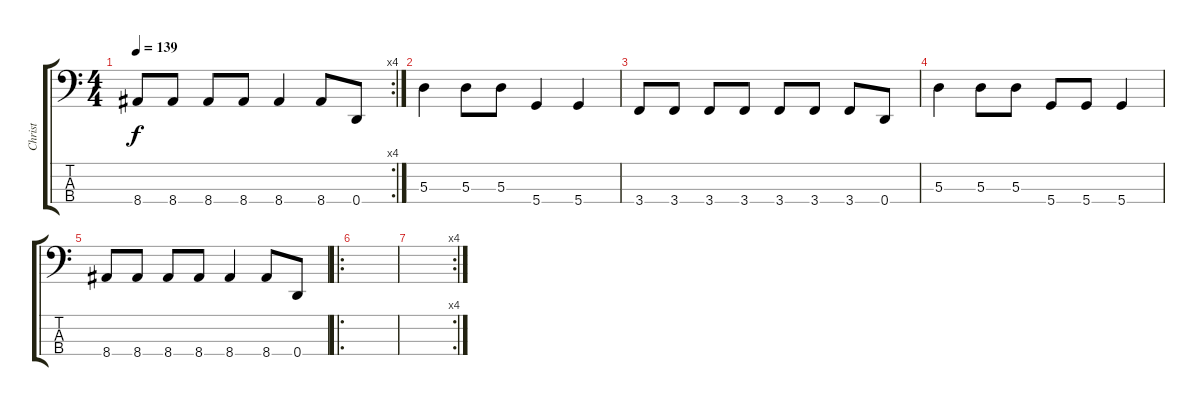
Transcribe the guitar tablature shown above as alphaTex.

\track ("Christ" "Christ") {instrument electricbassfinger}
\staff {score tabs}
\tuning (G2 D2 A1 D1) {hide}
\rc 4
\ts (4 4)
\tempo 139
\clef f4
\ks c
8.4.8{dy f} 8.4.8 8.4.8 8.4.8 8.4.4 8.4.8 0.4.8 |
5.3.4{volume 8} 5.3.8 5.3.8 5.4.4 5.4.4 |
3.4.8 3.4.8 3.4.8 3.4.8 3.4.8 3.4.8 3.4.8 0.4.8 |
5.3.4 5.3.8 5.3.8 5.4.8 5.4.8 5.4.4 |
8.4.8 8.4.8 8.4.8 8.4.8 8.4.4 8.4.8 0.4.8 |
\ro
|
\rc 4
